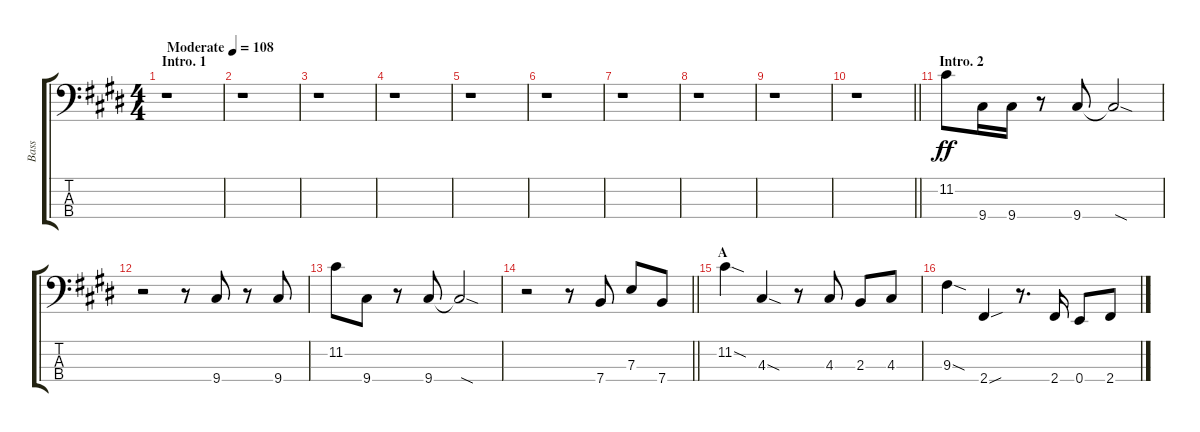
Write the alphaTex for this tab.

\track ("Bass" "Bass") {instrument electricbasspick}
\staff {score tabs}
\tuning (G2 D2 A1 E1) {hide}
\ts (4 4)
\section ("" "Intro. 1")
\tempo (108 "Moderate")
\clef f4
\ks e
r.1{dy ff instrument electricbasspick} |
r.1 |
r.1 |
r.1 |
r.1 |
r.1 |
r.1 |
r.1 |
r.1 |
\barLineRight lightlight
r.1 |
\section ("" "Intro. 2")
11.2.8 9.4.16 9.4.16 r.8 9.4.8 9.4{sod t}.2 |
r.2 r.8 9.4.8 r.8 9.4.8 |
11.2.8 9.4.8 r.8 9.4.8 9.4{sod t}.2 |
\barLineRight lightlight
r.2 r.8 7.4.8 7.3.8 7.4.8 |
\section ("" "A")
11.2{sod}.4 4.3{sod}.4 r.8 4.3.8 2.3.8 4.3.8 |
9.3{sod}.4 2.4{sou}.4 r.8{d} 2.4.16 0.4.8 2.4.8
